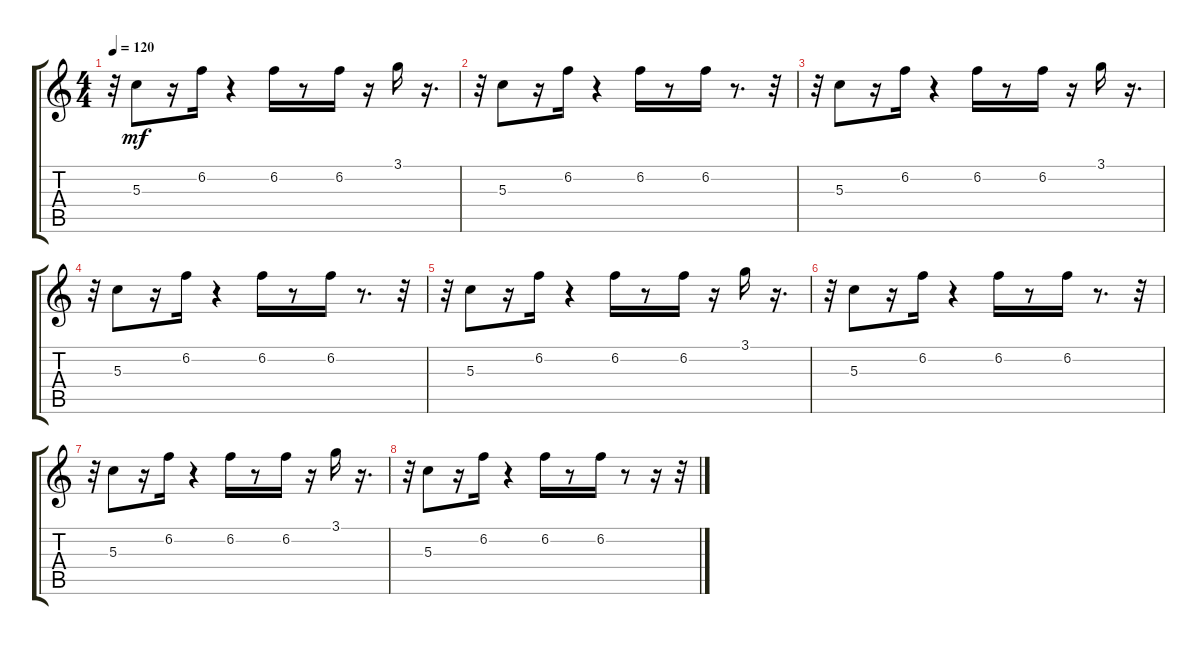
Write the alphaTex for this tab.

\track "" {instrument electricguitarjazz}
\staff {score tabs}
\tuning (E4 B3 G3 D3 A2 E2) {hide}
\ts (4 4)
\tempo 120
\clef g2
\ks c
r.32{dy mf} 5.3.8 r.16 6.2.16 r.4 6.2.16 r.8 6.2.16 r.16 3.1.16 r.16{d} |
r.32 5.3.8 r.16 6.2.16 r.4 6.2.16 r.8 6.2.16 r.8{d} r.32 |
r.32 5.3.8 r.16 6.2.16 r.4 6.2.16 r.8 6.2.16 r.16 3.1.16 r.16{d} |
r.32 5.3.8 r.16 6.2.16 r.4 6.2.16 r.8 6.2.16 r.8{d} r.32 |
r.32 5.3.8 r.16 6.2.16 r.4 6.2.16 r.8 6.2.16 r.16 3.1.16 r.16{d} |
r.32 5.3.8 r.16 6.2.16 r.4 6.2.16 r.8 6.2.16 r.8{d} r.32 |
r.32 5.3.8 r.16 6.2.16 r.4 6.2.16 r.8 6.2.16 r.16 3.1.16 r.16{d} |
r.32 5.3.8 r.16 6.2.16 r.4 6.2.16 r.8 6.2.16 r.8 r.16 r.32
